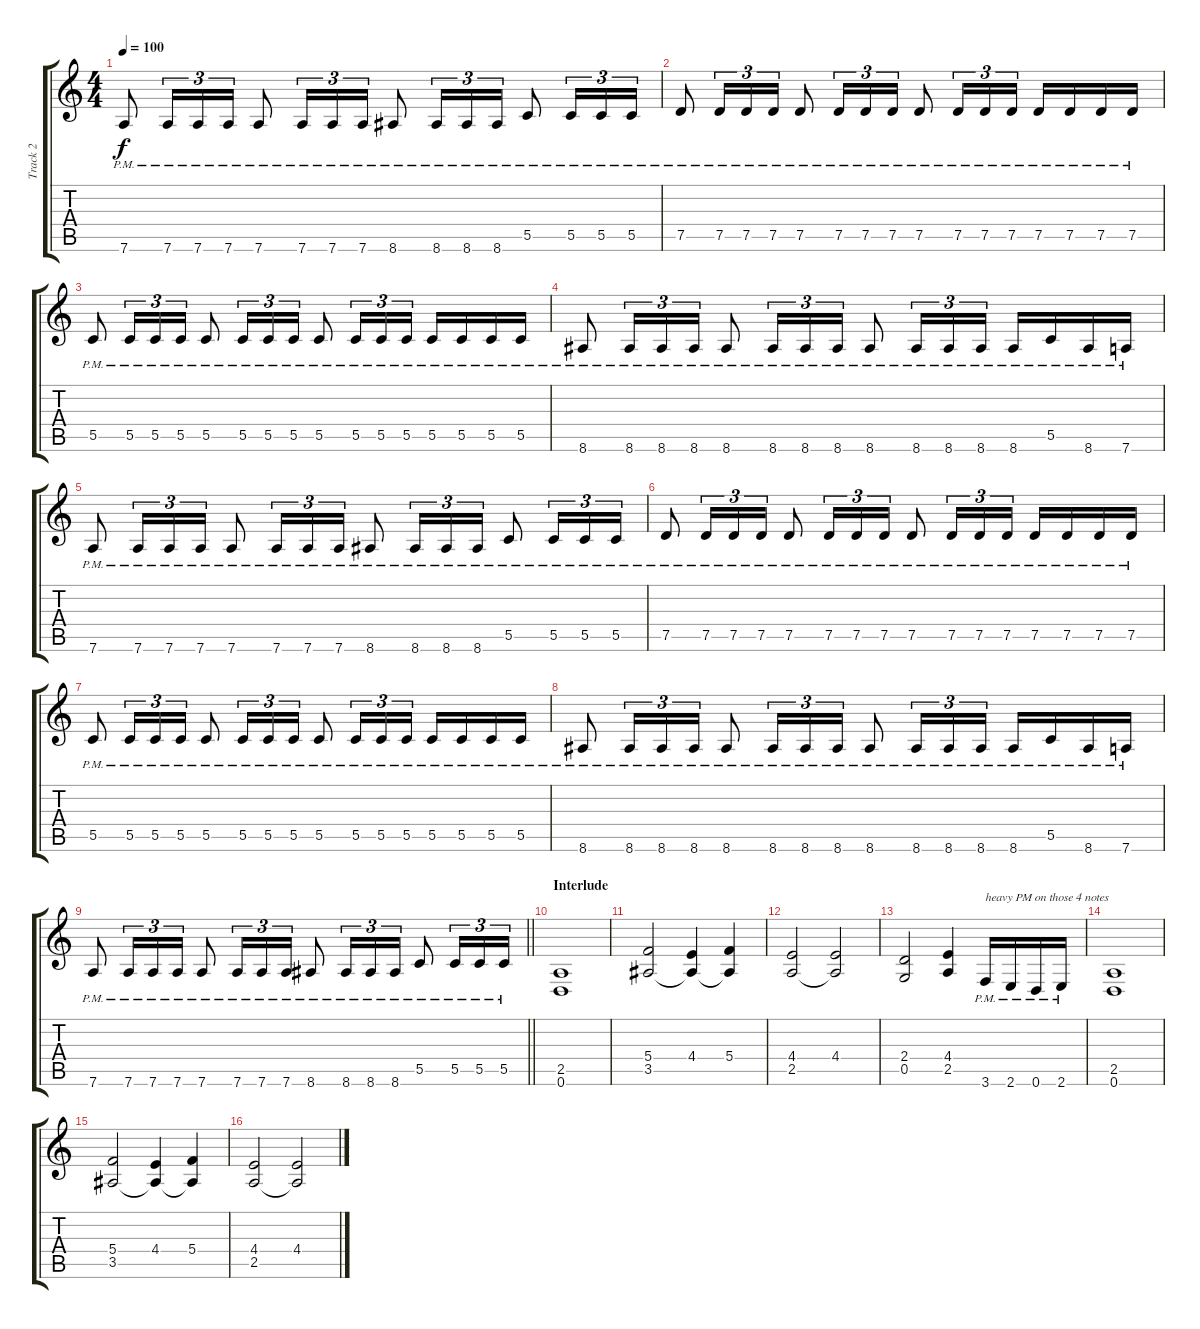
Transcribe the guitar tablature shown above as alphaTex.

\track ("Track 2" "Track 2") {instrument distortionguitar}
\staff {score tabs}
\tuning (D4 A3 F3 C3 G2 D2) {hide}
\ts (4 4)
\tempo 100
\clef g2
\ks c
7.6{pm}.8{dy f} 7.6{pm}.16{tu (3 2)} 7.6{pm}.16{tu (3 2)} 7.6{pm}.16{tu (3 2)} 7.6{pm}.8 7.6{pm}.16{tu (3 2)} 7.6{pm}.16{tu (3 2)} 7.6{pm}.16{tu (3 2)} 8.6{pm}.8 8.6{pm}.16{tu (3 2)} 8.6{pm}.16{tu (3 2)} 8.6{pm}.16{tu (3 2)} 5.5{pm}.8 5.5{pm}.16{tu (3 2)} 5.5{pm}.16{tu (3 2)} 5.5{pm}.16{tu (3 2)} |
7.5{pm}.8 7.5{pm}.16{tu (3 2)} 7.5{pm}.16{tu (3 2)} 7.5{pm}.16{tu (3 2)} 7.5{pm}.8 7.5{pm}.16{tu (3 2)} 7.5{pm}.16{tu (3 2)} 7.5{pm}.16{tu (3 2)} 7.5{pm}.8 7.5{pm}.16{tu (3 2)} 7.5{pm}.16{tu (3 2)} 7.5{pm}.16{tu (3 2)} 7.5{pm}.16 7.5{pm}.16 7.5{pm}.16 7.5{pm}.16 |
5.5{pm}.8 5.5{pm}.16{tu (3 2)} 5.5{pm}.16{tu (3 2)} 5.5{pm}.16{tu (3 2)} 5.5{pm}.8 5.5{pm}.16{tu (3 2)} 5.5{pm}.16{tu (3 2)} 5.5{pm}.16{tu (3 2)} 5.5{pm}.8 5.5{pm}.16{tu (3 2)} 5.5{pm}.16{tu (3 2)} 5.5{pm}.16{tu (3 2)} 5.5{pm}.16 5.5{pm}.16 5.5{pm}.16 5.5{pm}.16 |
8.6{pm}.8 8.6{pm}.16{tu (3 2)} 8.6{pm}.16{tu (3 2)} 8.6{pm}.16{tu (3 2)} 8.6{pm}.8 8.6{pm}.16{tu (3 2)} 8.6{pm}.16{tu (3 2)} 8.6{pm}.16{tu (3 2)} 8.6{pm}.8 8.6{pm}.16{tu (3 2)} 8.6{pm}.16{tu (3 2)} 8.6{pm}.16{tu (3 2)} 8.6{pm}.16 5.5{pm}.16 8.6{pm}.16 7.6{pm}.16 |
7.6{pm}.8 7.6{pm}.16{tu (3 2)} 7.6{pm}.16{tu (3 2)} 7.6{pm}.16{tu (3 2)} 7.6{pm}.8 7.6{pm}.16{tu (3 2)} 7.6{pm}.16{tu (3 2)} 7.6{pm}.16{tu (3 2)} 8.6{pm}.8 8.6{pm}.16{tu (3 2)} 8.6{pm}.16{tu (3 2)} 8.6{pm}.16{tu (3 2)} 5.5{pm}.8 5.5{pm}.16{tu (3 2)} 5.5{pm}.16{tu (3 2)} 5.5{pm}.16{tu (3 2)} |
7.5{pm}.8 7.5{pm}.16{tu (3 2)} 7.5{pm}.16{tu (3 2)} 7.5{pm}.16{tu (3 2)} 7.5{pm}.8 7.5{pm}.16{tu (3 2)} 7.5{pm}.16{tu (3 2)} 7.5{pm}.16{tu (3 2)} 7.5{pm}.8 7.5{pm}.16{tu (3 2)} 7.5{pm}.16{tu (3 2)} 7.5{pm}.16{tu (3 2)} 7.5{pm}.16 7.5{pm}.16 7.5{pm}.16 7.5{pm}.16 |
5.5{pm}.8 5.5{pm}.16{tu (3 2)} 5.5{pm}.16{tu (3 2)} 5.5{pm}.16{tu (3 2)} 5.5{pm}.8 5.5{pm}.16{tu (3 2)} 5.5{pm}.16{tu (3 2)} 5.5{pm}.16{tu (3 2)} 5.5{pm}.8 5.5{pm}.16{tu (3 2)} 5.5{pm}.16{tu (3 2)} 5.5{pm}.16{tu (3 2)} 5.5{pm}.16 5.5{pm}.16 5.5{pm}.16 5.5{pm}.16 |
8.6{pm}.8 8.6{pm}.16{tu (3 2)} 8.6{pm}.16{tu (3 2)} 8.6{pm}.16{tu (3 2)} 8.6{pm}.8 8.6{pm}.16{tu (3 2)} 8.6{pm}.16{tu (3 2)} 8.6{pm}.16{tu (3 2)} 8.6{pm}.8 8.6{pm}.16{tu (3 2)} 8.6{pm}.16{tu (3 2)} 8.6{pm}.16{tu (3 2)} 8.6{pm}.16 5.5{pm}.16 8.6{pm}.16 7.6{pm}.16 |
\barLineRight lightlight
7.6{pm}.8 7.6{pm}.16{tu (3 2)} 7.6{pm}.16{tu (3 2)} 7.6{pm}.16{tu (3 2)} 7.6{pm}.8 7.6{pm}.16{tu (3 2)} 7.6{pm}.16{tu (3 2)} 7.6{pm}.16{tu (3 2)} 8.6{pm}.8 8.6{pm}.16{tu (3 2)} 8.6{pm}.16{tu (3 2)} 8.6{pm}.16{tu (3 2)} 5.5{pm}.8 5.5{pm}.16{tu (3 2)} 5.5{pm}.16{tu (3 2)} 5.5{pm}.16{tu (3 2)} |
\section ("" "Interlude")
(2.5 0.6).1 |
(5.4 3.5).2 (4.4 3.5{t}).4 (5.4 3.5{t}).4 |
(4.4 2.5).2 (4.4 2.5{t}).2 |
(2.4 0.5).2 (4.4 2.5).4 3.6{pm}.16{txt "heavy PM on those 4 notes"} 2.6{pm}.16 0.6{pm}.16 2.6{pm}.16 |
(2.5 0.6).1 |
(5.4 3.5).2 (4.4 3.5{t}).4 (5.4 3.5{t}).4 |
(4.4 2.5).2 (4.4 2.5{t}).2
